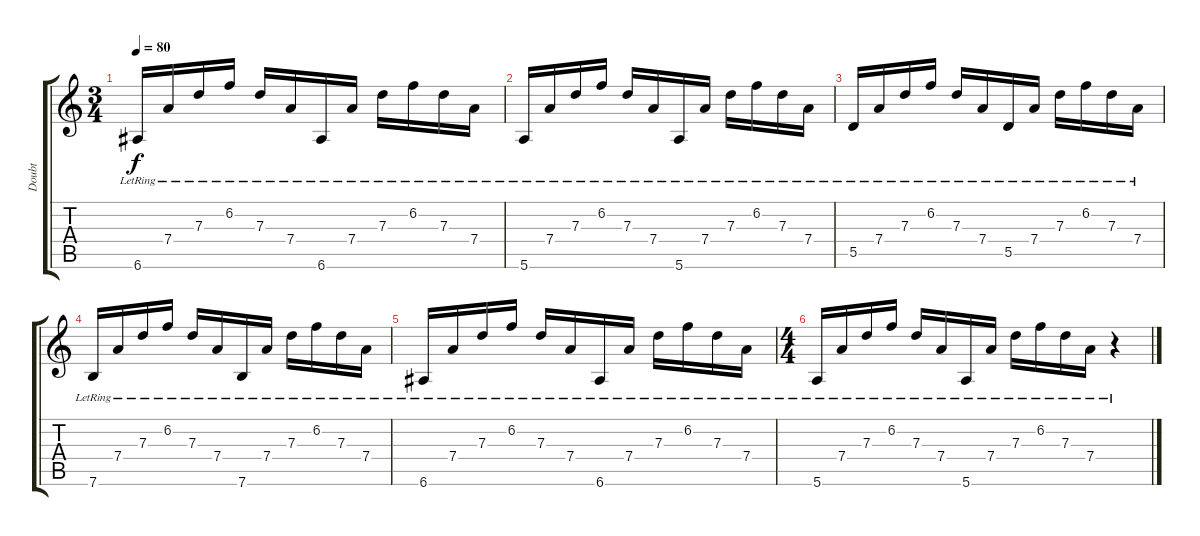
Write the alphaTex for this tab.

\track ("Doubt" "Doubt") {instrument acousticguitarnylon}
\staff {score tabs}
\tuning (E4 B3 G3 D3 A2 E2) {hide}
\ts (3 4)
\tempo 80
\clef g2
\ks c
6.6{lr}.16{dy f} 7.4{lr}.16 7.3{lr}.16 6.2{lr}.16 7.3{lr}.16 7.4{lr}.16 6.6{lr}.16 7.4{lr}.16 7.3{lr}.16 6.2{lr}.16 7.3{lr}.16 7.4{lr}.16 |
5.6{lr}.16 7.4{lr}.16 7.3{lr}.16 6.2{lr}.16 7.3{lr}.16 7.4{lr}.16 5.6{lr}.16 7.4{lr}.16 7.3{lr}.16 6.2{lr}.16 7.3{lr}.16 7.4{lr}.16 |
5.5{lr}.16{volume 8 instrument acousticguitarnylon} 7.4{lr}.16 7.3{lr}.16 6.2{lr}.16 7.3{lr}.16 7.4{lr}.16 5.5{lr}.16 7.4{lr}.16 7.3{lr}.16 6.2{lr}.16 7.3{lr}.16 7.4{lr}.16 |
7.6{lr}.16{volume 6 instrument acousticguitarnylon} 7.4{lr}.16 7.3{lr}.16 6.2{lr}.16 7.3{lr}.16 7.4{lr}.16 7.6{lr}.16 7.4{lr}.16 7.3{lr}.16 6.2{lr}.16 7.3{lr}.16 7.4{lr}.16 |
6.6{lr}.16{volume 4 instrument acousticguitarnylon} 7.4{lr}.16 7.3{lr}.16 6.2{lr}.16 7.3{lr}.16 7.4{lr}.16 6.6{lr}.16 7.4{lr}.16 7.3{lr}.16 6.2{lr}.16 7.3{lr}.16 7.4{lr}.16 |
\ts (4 4)
5.6{lr}.16{volume 2} 7.4{lr}.16 7.3{lr}.16 6.2{lr}.16 7.3{lr}.16 7.4{lr}.16 5.6{lr}.16 7.4{lr}.16 7.3{lr}.16 6.2{lr}.16 7.3{lr}.16 7.4{lr}.16 r.4
